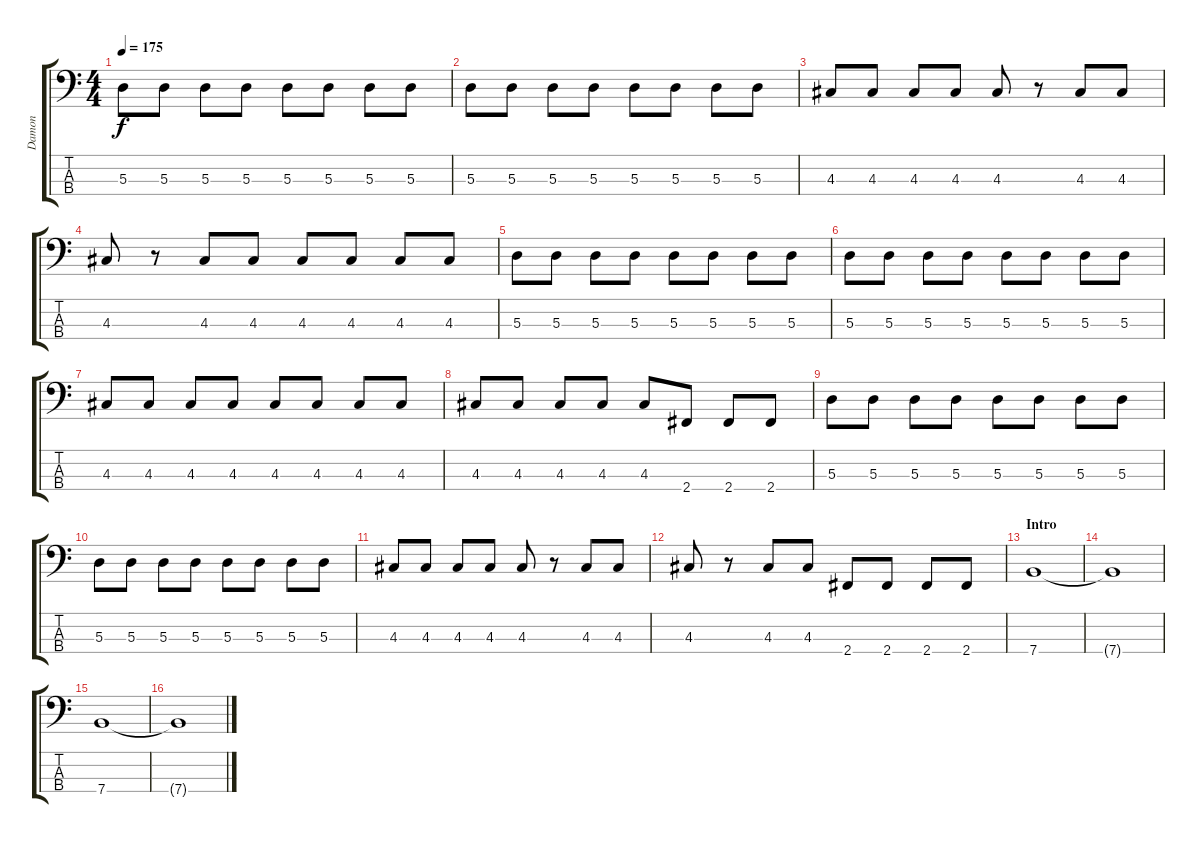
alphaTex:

\track ("Damon" "Damon") {instrument acousticbass}
\staff {score tabs}
\tuning (G2 D2 A1 E1) {hide}
\ts (4 4)
\tempo 175
\clef f4
\ks c
5.3.8{dy f} 5.3.8 5.3.8 5.3.8 5.3.8 5.3.8 5.3.8 5.3.8 |
5.3.8 5.3.8 5.3.8 5.3.8 5.3.8 5.3.8 5.3.8 5.3.8 |
4.3.8 4.3.8 4.3.8 4.3.8 4.3.8 r.8 4.3.8 4.3.8 |
4.3.8 r.8 4.3.8 4.3.8 4.3.8 4.3.8 4.3.8 4.3.8 |
5.3.8 5.3.8 5.3.8 5.3.8 5.3.8 5.3.8 5.3.8 5.3.8 |
5.3.8 5.3.8 5.3.8 5.3.8 5.3.8 5.3.8 5.3.8 5.3.8 |
4.3.8 4.3.8 4.3.8 4.3.8 4.3.8 4.3.8 4.3.8 4.3.8 |
4.3.8 4.3.8 4.3.8 4.3.8 4.3.8 2.4.8 2.4.8 2.4.8 |
5.3.8 5.3.8 5.3.8 5.3.8 5.3.8 5.3.8 5.3.8 5.3.8 |
5.3.8 5.3.8 5.3.8 5.3.8 5.3.8 5.3.8 5.3.8 5.3.8 |
4.3.8 4.3.8 4.3.8 4.3.8 4.3.8 r.8 4.3.8 4.3.8 |
4.3.8 r.8 4.3.8 4.3.8 2.4.8 2.4.8 2.4.8 2.4.8 |
\section ("" "Intro")
7.4.1 |
7.4{t}.1 |
7.4.1 |
7.4{t}.1
